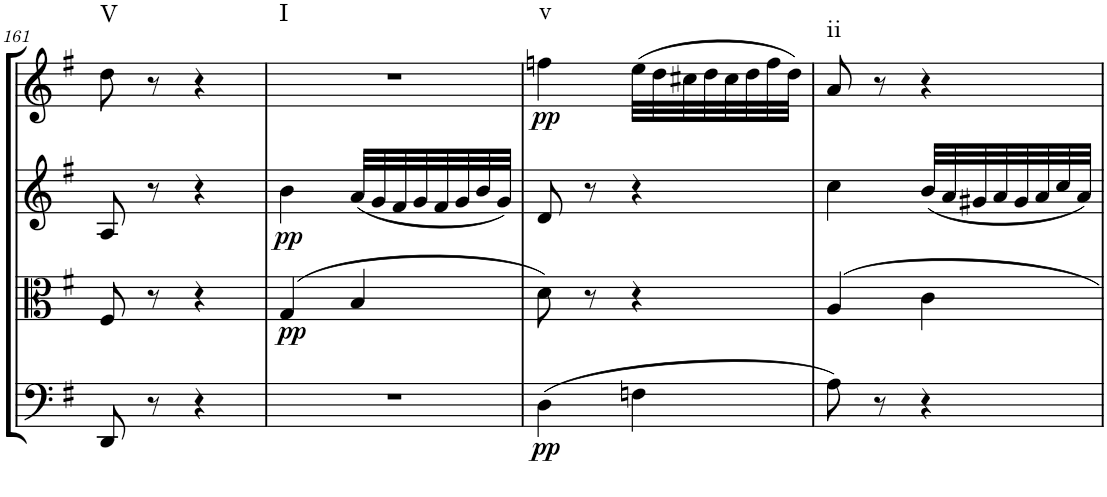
**kern	**dynam	**kern	**dynam	**kern	**dynam	**kern	**dynam	**harte
*part4	*part4	*part3	*part3	*part2	*part2	*part1	*part1	*part1
*staff4	*staff4	*staff3	*staff3	*staff2	*staff2	*staff1	*staff1	*
*I"Cello	*	*I"Viola	*	*I"2nd Violin	*	*I"1st Violin	*	*
*	*	*I'Vla	*	*I'Vln	*	*I'Vln	*	*
!!LO:PB:g=z
*clefF4	*	*clefC3	*	*clefG2	*	*clefG2	*	*
*k[f#]	*	*k[f#]	*	*k[f#]	*	*k[f#]	*	*
*G:	*	*G:	*	*G:	*	*G:	*	*
*M2/4	*	*M2/4	*	*M2/4	*	*M2/4	*	*
=161	=161	=161	=161	=161	=161	=161	=161	=161
!	!	!	!	!	!	!	!	!LO:H:kt=V
8DD/	.	8F#/	.	8A/	.	8dd\	.	N
8r	.	8r	.	8r	.	8r	.	.
4r	.	4r	.	4r	.	4r	.	.
=162	=162	=162	=162	=162	=162	=162	=162	=162
!	!	!	!LO:DY:b	!	!LO:DY:b	!	!	!LO:H:kt=I
2r	.	(>4G/	pp	4b\	pp	2r	.	N
.	.	4B/	.	(32a/LLL	.	.	.	.
.	.	.	.	32g/	.	.	.	.
.	.	.	.	32f#/	.	.	.	.
.	.	.	.	32g/	.	.	.	.
.	.	.	.	32f#/	.	.	.	.
.	.	.	.	32g/	.	.	.	.
.	.	.	.	32b/	.	.	.	.
.	.	.	.	32g/JJJ)	.	.	.	.
=163	=163	=163	=163	=163	=163	=163	=163	=163
!	!LO:DY:b	!	!	!	!	!	!LO:DY:b	!LO:H:kt=v
(4D\	pp	8d\)	.	8d/	.	4ffn\	pp	N
.	.	8r	.	8r	.	.	.	.
4Fn\	.	4r	.	4r	.	(32ee\LLL	.	.
.	.	.	.	.	.	32dd\	.	.
.	.	.	.	.	.	32cc#X\	.	.
.	.	.	.	.	.	32dd\	.	.
.	.	.	.	.	.	32cc#\	.	.
.	.	.	.	.	.	32dd\	.	.
.	.	.	.	.	.	32ff\	.	.
.	.	.	.	.	.	32dd\JJJ)	.	.
=164	=164	=164	=164	=164	=164	=164	=164	=164
!	!	!	!	!	!	!	!	!LO:H:kt=ii
8A\)	.	4A/	.	4cc\	.	8a/	.	N
8r	.	.	.	.	.	8r	.	.
4r	.	4c\	.	(32b/LLL	.	4r	.	.
.	.	.	.	32a/	.	.	.	.
.	.	.	.	32g#X/	.	.	.	.
.	.	.	.	32a/	.	.	.	.
.	.	.	.	32g#/	.	.	.	.
.	.	.	.	32a/	.	.	.	.
.	.	.	.	32cc/	.	.	.	.
.	.	.	.	32a/JJJ)	.	.	.	.
=	=	=	=	=	=	=	=	=
*-	*-	*-	*-	*-	*-	*-	*-	*-
